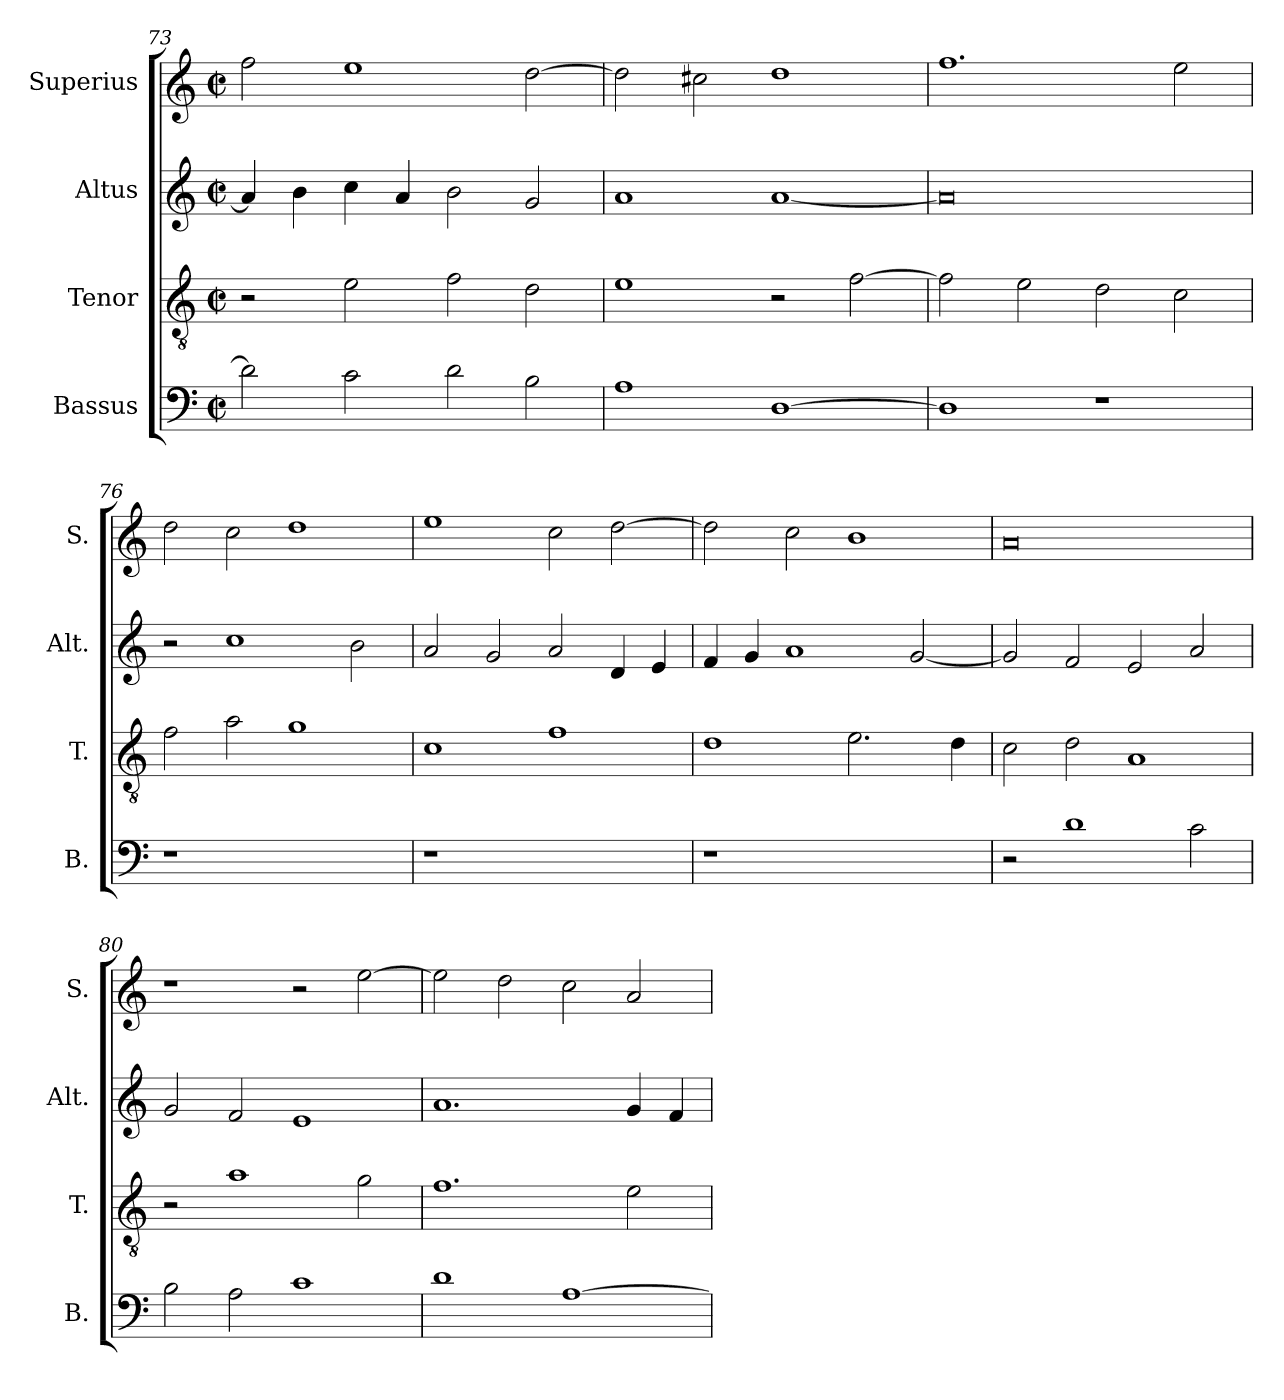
**kern	**kern	**kern	**kern
*part4	*part3	*part2	*part1
*staff4	*staff3	*staff2	*staff1
*I"Bassus	*I"Tenor	*I"Altus	*I"Superius
*I'B.	*I'T.	*I'Alt.	*I'S.
*clefF4	*clefGv2	*clefG2	*clefG2
*	*ITrd7c12	*	*
*k[]	*k[]	*k[]	*k[]
*C:	*C:	*C:	*C:
*M2/2	*M2/2	*M2/2	*M2/2
*met(c|)	*met(c|)	*met(c|)	*met(c|)
=73	=73	=73	=73
2di\]	2r	4ai/]	2ffi\
.	.	4bi\	.
2ci\	2Ei\	4cci\	1eei
.	.	4ai/	.
2di\	2Fi\	2bi\	.
2Bi\	2Di\	2gi/	[>2ddi\
=74	=74	=74	=74
1Ai	1Ei	1ai	2ddi\]
.	.	.	2cc#Xi\
[>1Di	2r	[<1ai	1ddi
.	[>2Fi\	.	.
=75	=75	=75	=75
1Di]	2Fi\]	0ai]	1.ffi
.	2Ei\	.	.
1r	2Di\	.	.
.	2Ci\	.	2eei\
!!LO:PB:g=z
=76	=76	=76	=76
!LO:N:vis=1	!	!	!
1r	2Fi\	2r	2ddi\
.	2Ai\	1cci	2cci\
1ryy	1Gi	.	1ddi
.	.	2bi\	.
=77	=77	=77	=77
!LO:N:vis=1	!	!	!
1r	1Ci	2ai/	1eei
.	.	2gi/	.
1ryy	1Fi	2ai/	2cci\
.	.	4di/	[>2ddi\
.	.	4ei/	.
=78	=78	=78	=78
!LO:N:vis=1	!	!	!
1r	1Di	4fi/	2ddi\]
.	.	4gi/	.
.	.	1ai	2cci\
1ryy	2.Ei\	.	1bi
.	.	[<2gi/	.
.	4Di\	.	.
=79	=79	=79	=79
2r	2Ci\	2gi/]	0ai
1di	2Di\	2fi/	.
.	1AAi	2ei/	.
2ci\	.	2ai/	.
=80	=80	=80	=80
2Bi\	2r	2gi/	1r
2Ai\	1Ai	2fi/	.
1ci	.	1ei	2r
.	2Gi\	.	[>2eei\
!!LO:LB:g=z
=81	=81	=81	=81
1di	1.Fi	1.ai	2eei\]
.	.	.	2ddi\
[>1Ai	.	.	2cci\
.	2Ei\	4gi/	2ai/
.	.	4fi/	.
=	=	=	=
*-	*-	*-	*-
